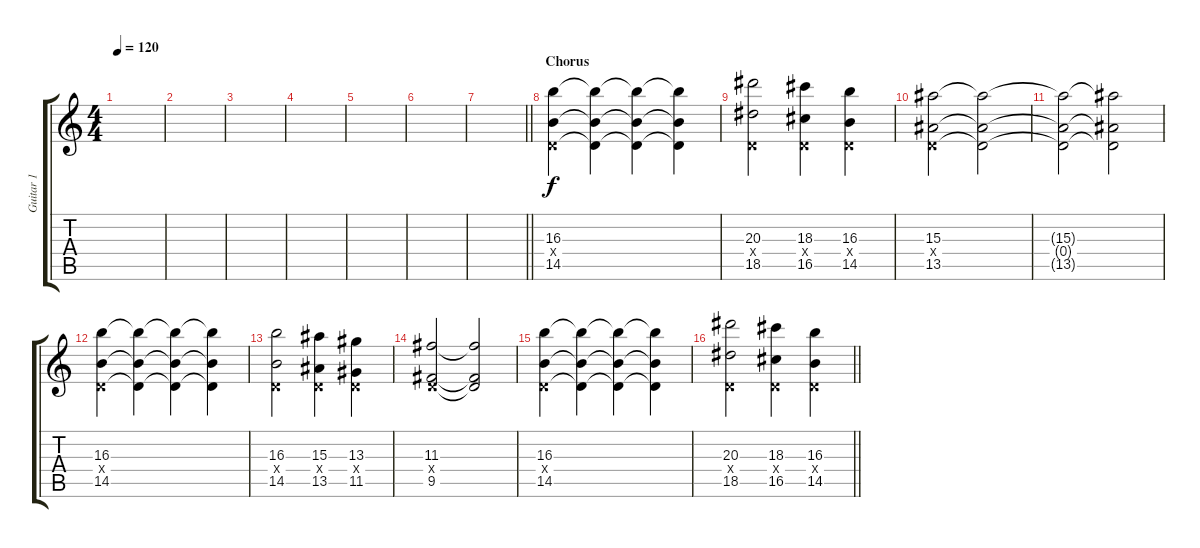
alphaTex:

\track ("Guitar 1" "Guitar 1") {instrument distortionguitar}
\staff {score tabs}
\tuning (E4 B3 G3 D3 A2 E2) {hide}
\ts (4 4)
\tempo 120
\clef g2
\ks c
|
|
|
|
|
|
\barLineRight lightlight
|
\section ("" "Chorus")
(16.3 0.4{x} 14.5).4 (16.3{t} 0.4{t} 14.5{t}).4 (16.3{t} 0.4{t} 14.5{t}).4 (16.3{t} 0.4{t} 14.5{t}).4 |
(20.3 0.4{x} 18.5).2 (18.3 0.4{x} 16.5).4 (16.3 0.4{x} 14.5).4 |
(15.3 0.4{x} 13.5).2 (15.3{t} 0.4{t} 13.5{t}).2 |
(15.3{t} 0.4{t} 13.5{t}).2 (15.3{t} 0.4{t} 13.5{t}).2 |
(16.3 0.4{x} 14.5).4 (16.3{t} 0.4{t} 14.5{t}).4 (16.3{t} 0.4{t} 14.5{t}).4 (16.3{t} 0.4{t} 14.5{t}).4 |
(16.3 0.4{x} 14.5).2 (15.3 0.4{x} 13.5).4 (13.3 0.4{x} 11.5).4 |
(11.3 0.4{x} 9.5).2 (11.3{t} 0.4{t} 9.5{t}).2 |
(16.3 0.4{x} 14.5).4 (16.3{t} 0.4{t} 14.5{t}).4 (16.3{t} 0.4{t} 14.5{t}).4 (16.3{t} 0.4{t} 14.5{t}).4 |
\barLineRight lightlight
(20.3 0.4{x} 18.5).2 (18.3 0.4{x} 16.5).4 (16.3 0.4{x} 14.5).4
